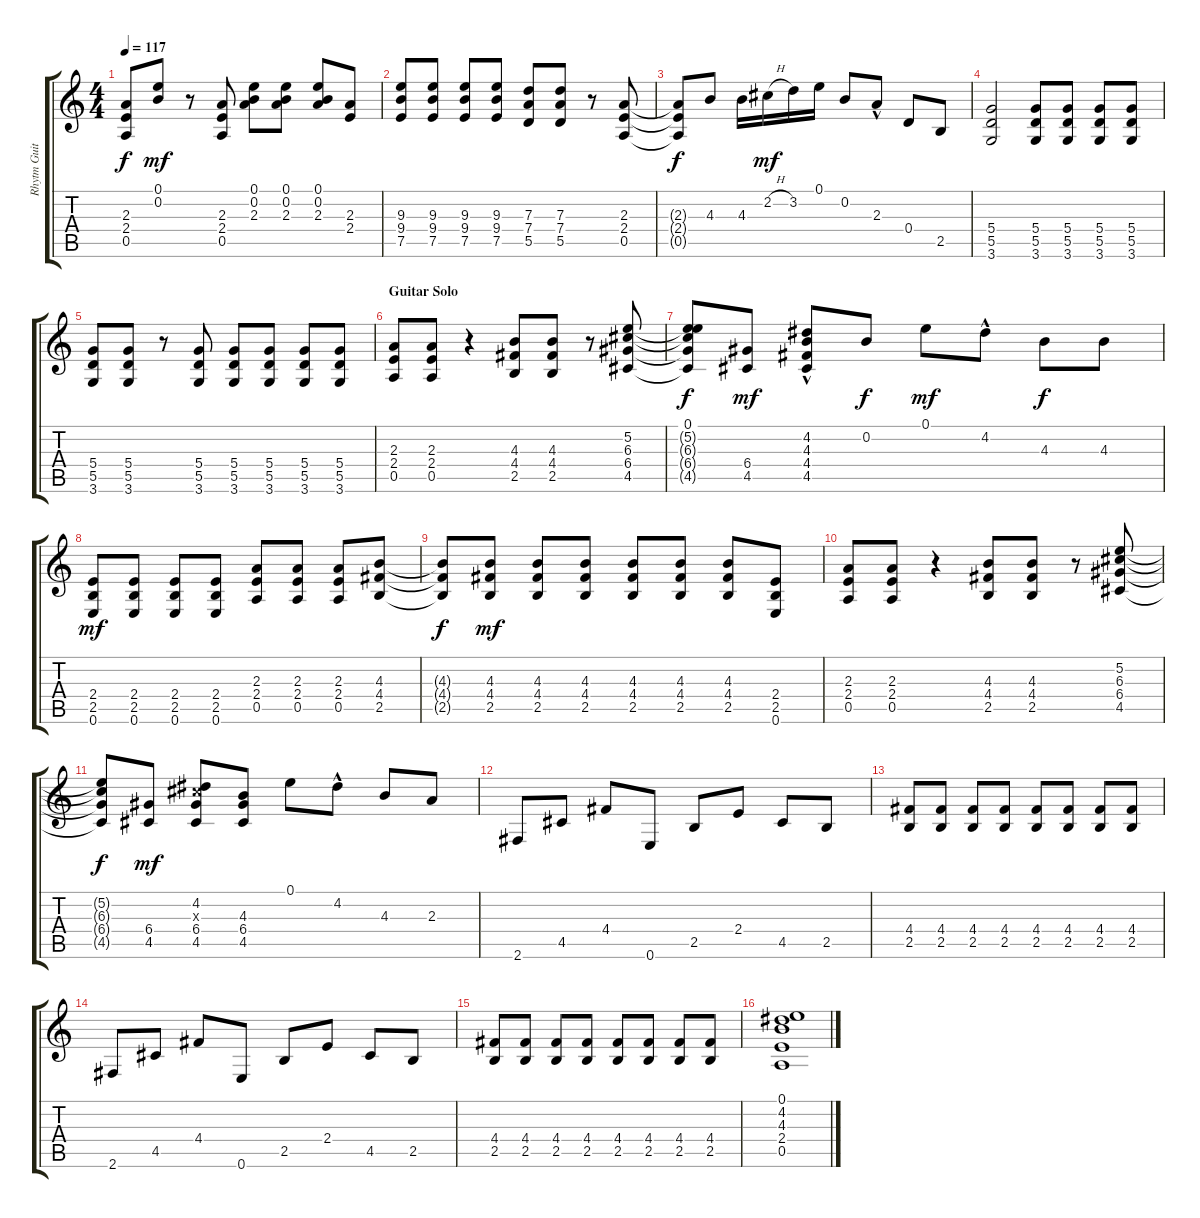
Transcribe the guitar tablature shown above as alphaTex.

\track ("Rhytm Guitar" "Rhytm Guit") {instrument distortionguitar}
\staff {score tabs}
\tuning (E4 B3 G3 D3 A2 E2) {hide}
\ts (4 4)
\tempo 117
\clef g2
\ks c
(2.3{t} 2.4{t} 0.5{t}).8{dy f} (0.1 0.2).8{dy mf} r.8 (2.3 2.4 0.5).8 (0.1 0.2 2.3).8 (0.1 0.2 2.3).8 (0.1 0.2 2.3).8 (2.3 2.4).8 |
(9.3 9.4 7.5).8 (9.3 9.4 7.5).8 (9.3 9.4 7.5).8 (9.3 9.4 7.5).8 (7.3 7.4 5.5).8 (7.3 7.4 5.5).8 r.8 (2.3 2.4 0.5).8 |
(2.3{t} 2.4{t} 0.5{t}).8{dy f} 4.3.8 4.3.16 2.2{h}.16{dy mf} 3.2.16 0.1.16 0.2.8 2.3{hac}.8 0.4.8 2.5.8 |
(5.4 5.5 3.6).2 (5.4 5.5 3.6).8 (5.4 5.5 3.6).8 (5.4 5.5 3.6).8 (5.4 5.5 3.6).8 |
(5.4 5.5 3.6).8 (5.4 5.5 3.6).8 r.8 (5.4 5.5 3.6).8 (5.4 5.5 3.6).8 (5.4 5.5 3.6).8 (5.4 5.5 3.6).8 (5.4 5.5 3.6).8 |
\section ("" "Guitar Solo")
(2.3 2.4 0.5).8 (2.3 2.4 0.5).8 r.4 (4.3 4.4 2.5).8 (4.3 4.4 2.5).8 r.8 (5.2 6.3 6.4 4.5).8 |
(0.1 5.2{t} 6.3{t} 6.4{t} 4.5{t}).8{dy f} (6.4 4.5).8{dy mf} (4.2 4.3 4.4{hac} 4.5{hac}).8 0.2.8{dy f} 0.1.8{dy mf} 4.2{hac}.8 4.3.8{dy f} 4.3.8 |
(2.4 2.5 0.6).8{dy mf} (2.4 2.5 0.6).8 (2.4 2.5 0.6).8 (2.4 2.5 0.6).8 (2.3 2.4 0.5).8 (2.3 2.4 0.5).8 (2.3 2.4 0.5).8 (4.3 4.4 2.5).8 |
(4.3{t} 4.4{t} 2.5{t}).8{dy f} (4.3 4.4 2.5).8{dy mf} (4.3 4.4 2.5).8 (4.3 4.4 2.5).8 (4.3 4.4 2.5).8 (4.3 4.4 2.5).8 (4.3 4.4 2.5).8 (2.4 2.5 0.6).8 |
(2.3 2.4 0.5).8 (2.3 2.4 0.5).8 r.4 (4.3 4.4 2.5).8 (4.3 4.4 2.5).8 r.8 (5.2 6.3 6.4 4.5).8 |
(5.2{t} 6.3{t} 6.4{t} 4.5{t}).8{dy f} (6.4 4.5).8{dy mf} (4.2 6.3{x} 6.4 4.5).8 (4.3 6.4 4.5).8 0.1.8 4.2{hac}.8 4.3.8 2.3.8 |
2.6.8 4.5.8 4.4.8 0.6.8 2.5.8 2.4.8 4.5.8 2.5.8 |
(4.4 2.5).8 (4.4 2.5).8 (4.4 2.5).8 (4.4 2.5).8 (4.4 2.5).8 (4.4 2.5).8 (4.4 2.5).8 (4.4 2.5).8 |
2.6.8 4.5.8 4.4.8 0.6.8 2.5.8 2.4.8 4.5.8 2.5.8 |
(4.4 2.5).8 (4.4 2.5).8 (4.4 2.5).8 (4.4 2.5).8 (4.4 2.5).8 (4.4 2.5).8 (4.4 2.5).8 (4.4 2.5).8 |
(0.1 4.2 4.3 2.4 0.5).1
